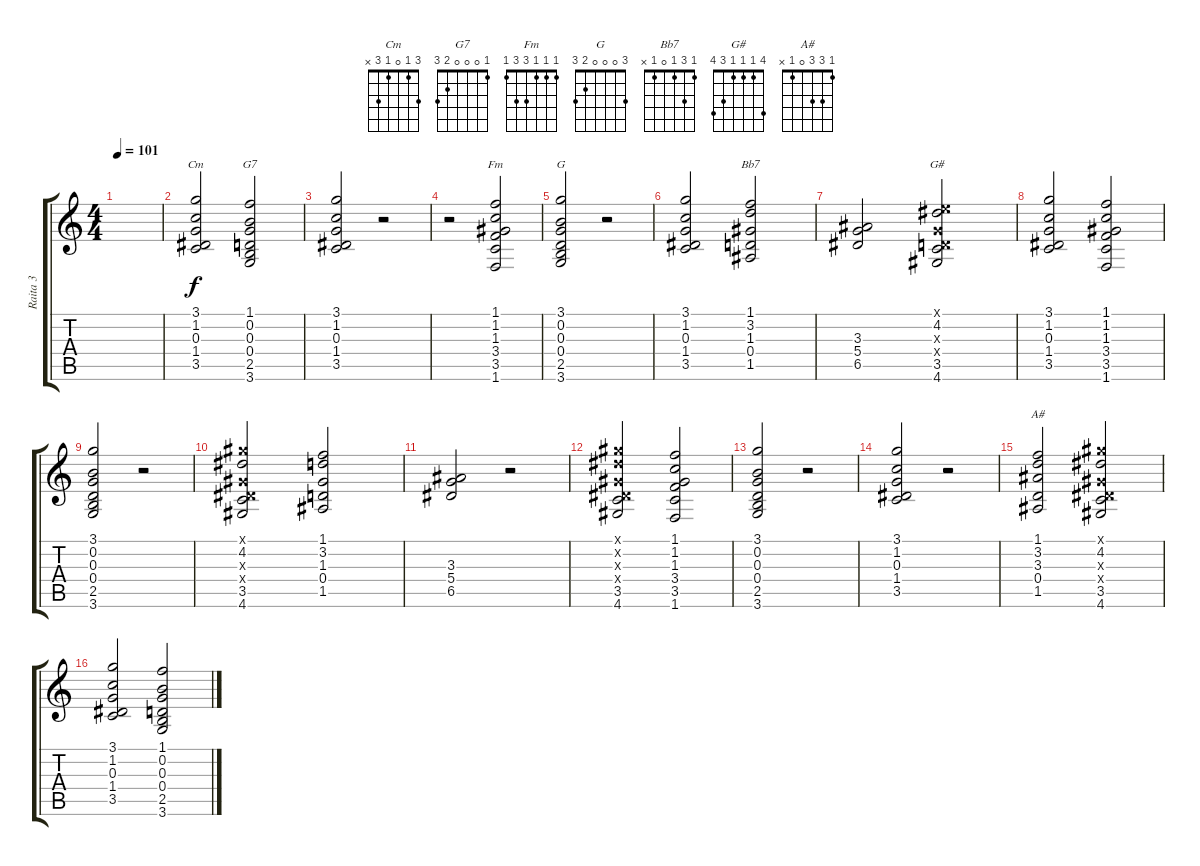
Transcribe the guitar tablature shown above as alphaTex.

\track ("Raita 3" "Raita 3") {instrument acousticguitarnylon}
\staff {score tabs}
\tuning (E4 B3 G3 D3 A2 E2) {hide}
\chord ("Cm" 3 1 0 1 3 x)
\chord ("G7" 1 0 0 0 2 3)
\chord ("Fm" 1 1 1 3 3 1)
\chord ("G" 3 0 0 0 2 3)
\chord ("Bb7" 1 3 1 0 1 x)
\chord ("G#" 4 1 1 1 3 4)
\chord ("A#" 1 3 3 0 1 x)
\ts (4 4)
\tempo 101
\clef g2
\ks c
|
(3.1 1.2 0.3 1.4 3.5).2{ch "Cm"} (1.1 0.2 0.3 0.4 2.5 3.6).2{ch "G7"} |
(3.1 1.2 0.3 1.4 3.5).2 r.2 |
r.2 (1.1 1.2 1.3 3.4 3.5 1.6).2{ch "Fm"} |
(3.1 0.2 0.3 0.4 2.5 3.6).2{ch "G"} r.2 |
(3.1 1.2 0.3 1.4 3.5).2 (1.1 3.2 1.3 0.4 1.5).2{ch "Bb7"} |
(3.3 5.4 6.5).2 (0.1{x} 4.2 0.3{x} 0.4{x} 3.5 4.6).2{ch "G#"} |
(3.1 1.2 0.3 1.4 3.5).2 (1.1 1.2 1.3 3.4 3.5 1.6).2 |
(3.1 0.2 0.3 0.4 2.5 3.6).2 r.2 |
(4.1{x} 4.2 1.3{x} 1.4{x} 3.5 4.6).2 (1.1 3.2 1.3 0.4 1.5).2 |
(3.3 5.4 6.5).2 r.2 |
(4.1{x} 4.2{x} 1.3{x} 1.4{x} 3.5 4.6).2 (1.1 1.2 1.3 3.4 3.5 1.6).2 |
(3.1 0.2 0.3 0.4 2.5 3.6).2 r.2 |
(3.1 1.2 0.3 1.4 3.5).2 r.2 |
(1.1 3.2 3.3 0.4 1.5).2{ch "A#"} (4.1{x} 4.2 1.3{x} 1.4{x} 3.5 4.6).2 |
(3.1 1.2 0.3 1.4 3.5).2 (1.1 0.2 0.3 0.4 2.5 3.6).2
